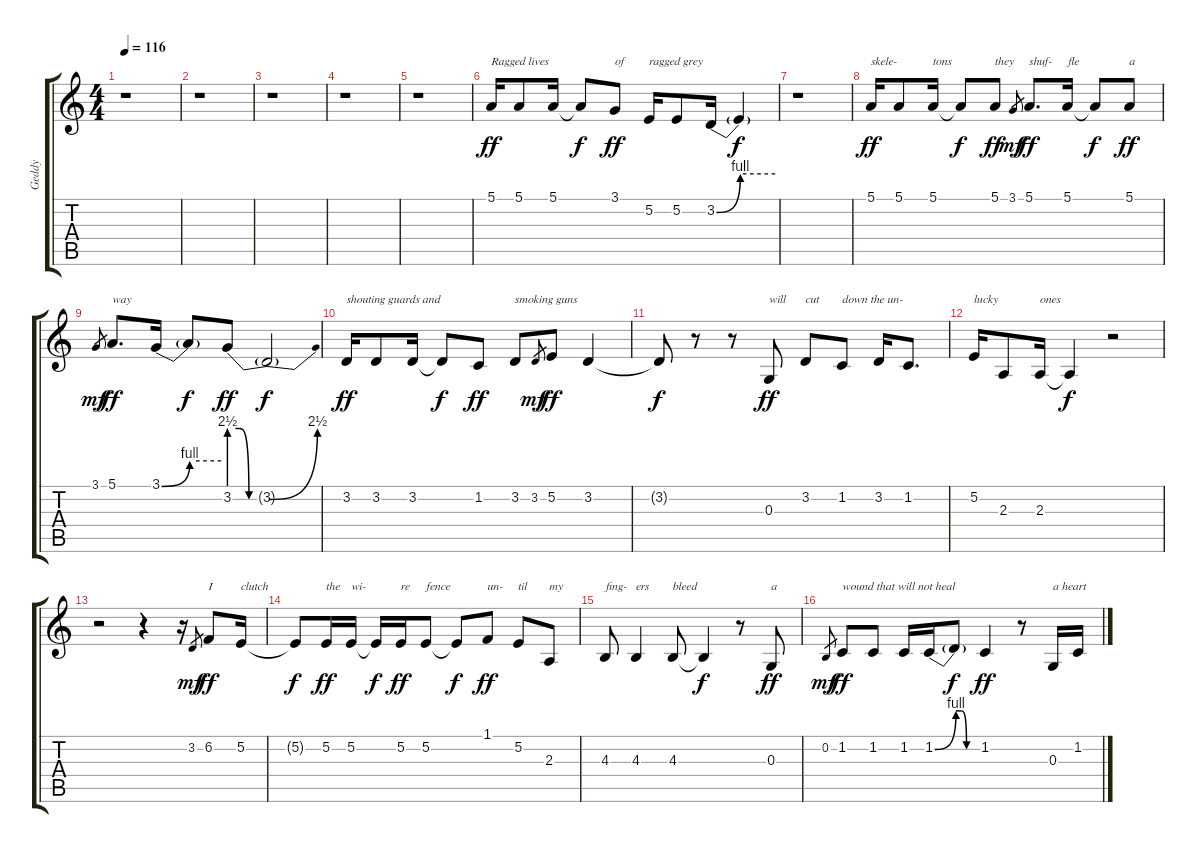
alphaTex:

\track ("Geddy" "Geddy") {instrument lead6voice}
\staff {score tabs}
\tuning (E4 B3 G3 D3 A2 E2) {hide}
\ts (4 4)
\tempo 116
\clef g2
\ks c
r.1{dy ff} |
r.1 |
r.1 |
r.1 |
r.1 |
5.1.16{txt "Ragged lives"} 5.1.8 5.1.16 5.1{t}.8{dy f} 3.1.8{txt "of" dy ff} 5.2.16{txt "ragged grey"} 5.2.8 3.2{be (bend 0 0 60 4)}.16 3.2{be (hold 0 4 60 4) t}.4{dy f} |
r.1 |
5.1.16{txt "skele-" dy ff} 5.1.8 5.1.16{txt "tons"} 5.1{t}.8{dy f} 5.1.8{txt "they" dy ff} 3.1.8{gr dy mf} 5.1.8{d txt "shuf-" dy ff} 5.1.16{txt "fle"} 5.1{t}.8{dy f} 5.1.8{txt "a" dy ff} |
3.1.8{gr dy mf} 5.1.8{d txt "way" dy ff} 3.1{be (bend 0 0 60 4)}.16 3.1{be (hold 0 4 60 4) t}.8{dy f} 3.2{be (custom 0 10 15 10 30 0 60 0)}.8{dy ff} 3.2{be (bend 0 0 60 10) t}.2{dy f} |
3.2.16{txt "shouting guards and" dy ff} 3.2.8 3.2.16 3.2{t}.8{dy f} 1.2.8{dy ff} 3.2.8{txt "smoking guns"} 3.2.8{gr dy mf} 5.2.8{dy ff} 3.2.4 |
3.2{t}.8{dy f} r.8 r.8 0.3.8{txt "will" dy ff} 3.2.8{txt "cut"} 1.2.8{txt "down the un-"} 3.2.16 1.2.8{d} |
5.2.16{txt "lucky"} 2.3.8 2.3.16{txt "ones"} 2.3{t}.4{dy f} r.2 |
r.2 r.4 r.16 3.2.8{gr dy mf} 6.2.8{txt "I" dy ff} 5.2.16{txt "clutch"} |
5.2{t}.8{dy f} 5.2.16{txt "the" dy ff} 5.2.16{txt "wi-"} 5.2{t}.16{dy f} 5.2.16{txt "re" dy ff} 5.2.8{txt "fence"} 5.2{t}.8{dy f} 1.1.8{txt "un-" dy ff} 5.2.8{txt "til"} 2.3.8{txt "my"} |
4.3.8{txt "fing-"} 4.3.4{txt "ers"} 4.3.8{txt "bleed"} 4.3{t}.4{dy f} r.8 0.3.8{txt "a" dy ff} |
0.2.8{gr dy mf} 1.2.8{txt "wound that will not heal" dy ff} 1.2.8 1.2.16 1.2{be (bend 0 0 60 4)}.16 1.2{be (custom 0 4 15 4 30 0 60 0) t}.8{dy f} 1.2.4{dy ff} r.8 0.3.16{txt "a heart"} 1.2.16
